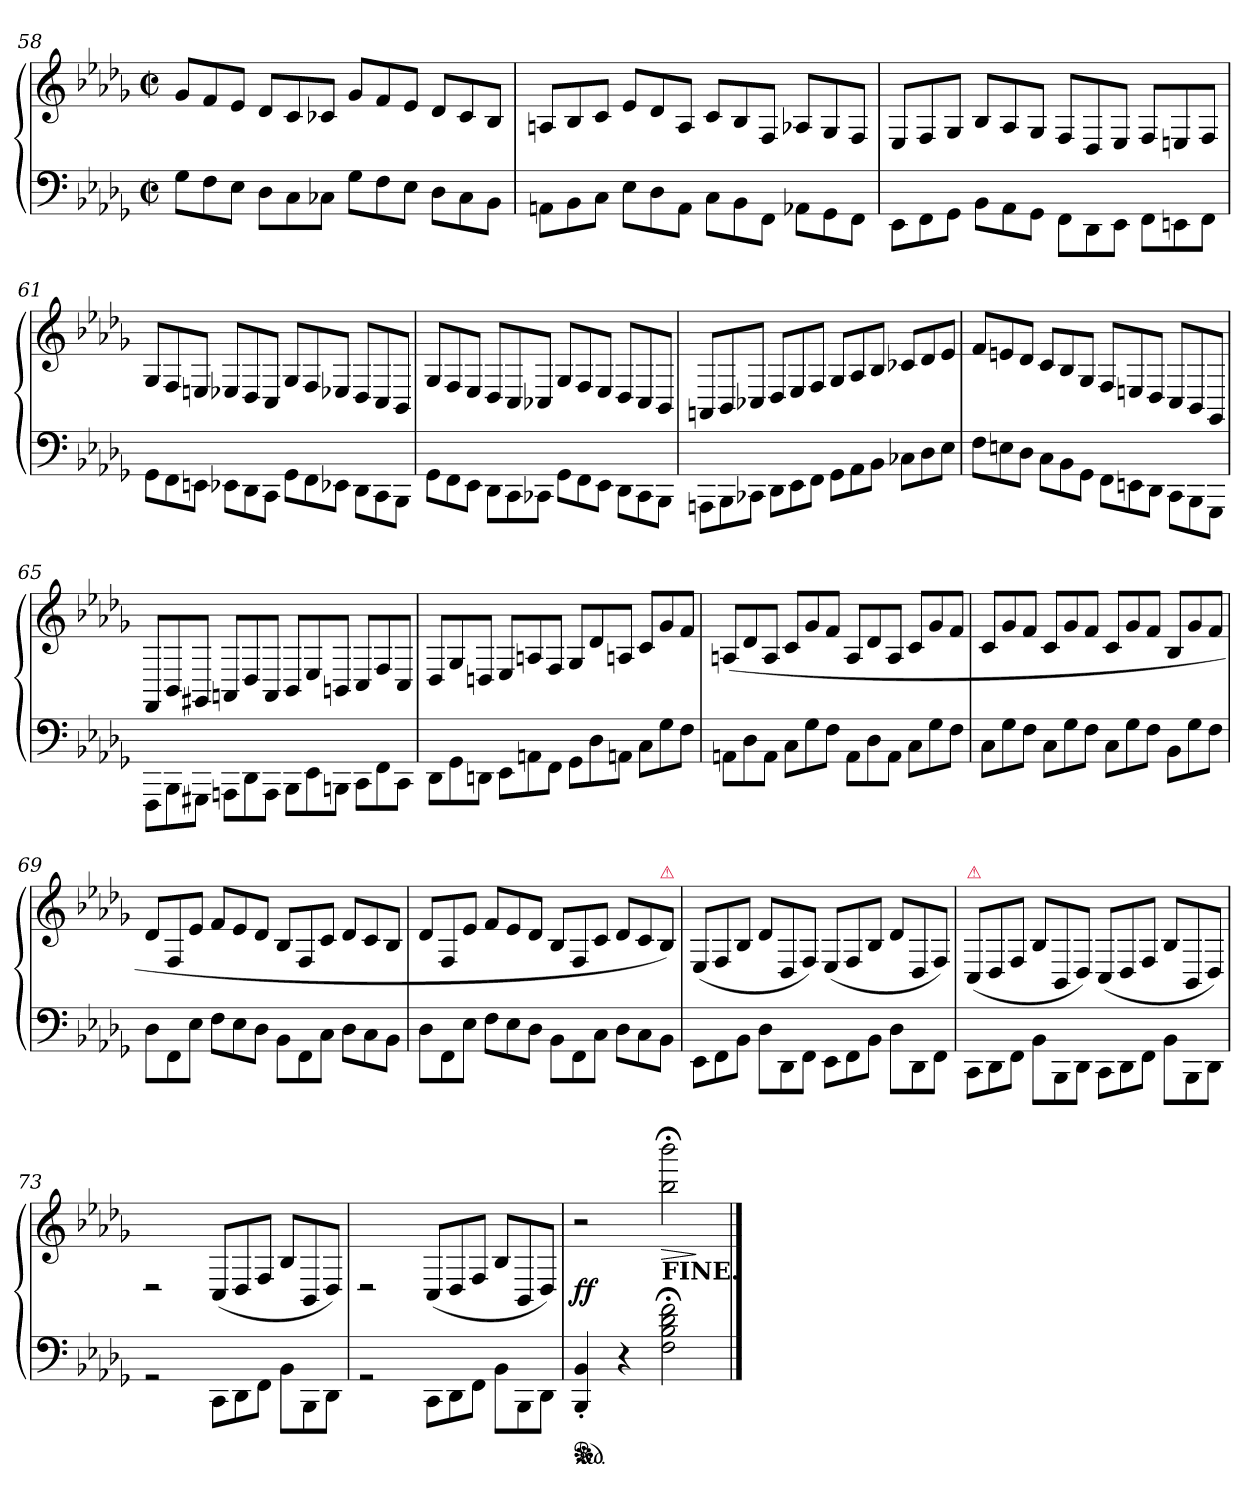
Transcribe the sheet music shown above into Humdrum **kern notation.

**kern	**kern	**dynam
*part1	*part1	*part1
*staff2	*staff1	*staff1/2
*clefF4	*clefG2	*
*k[b-e-a-d-g-]	*k[b-e-a-d-g-]	*
*M2/2	*M2/2	*
*met(c|)	*met(c|)	*
*Xtuplet	*Xtuplet	*
=58	=58	=58
12G-L	12g-L	.
12F	12f	.
12E-J	12e-J	.
12D-\L	12d-L	.
12C\	12c	.
12C-X\J	12c-XJ	.
12G-L	12g-L	.
12F	12f	.
12E-J	12e-J	.
12D-\L	12d-L	.
12C-\	12c-	.
12BB-\J	12B-J	.
=59	=59	=59
12AAn\L	12An/L	.
12BB-\	12B-/	.
12CJ	12cJ	.
12E-L	12e-L	.
12D-	12d-	.
12AA\J	12A/J	.
12CL	12cL	.
12BB-	12B-	.
12FF\J	12F/J	.
12AA-XL	12A-XL	.
12GG-\	12G-/	.
12FF\J	12F/J	.
=60	=60	=60
12EE-\L	12E-/L	.
12FF\	12F/	.
12GG-\J	12G-/J	.
12BB-\L	12B-/L	.
12AA-\	12A-/	.
12GG-\J	12G-/J	.
12FF\L	12F/L	.
12DD-\	12D-/	.
12EE-\J	12E-/J	.
12FF\L	12F/L	.
12EEn\	12En/	.
12FF\J	12F/J	.
=61	=61	=61
12GG-\L	12G-/L	.
12FF\	12F/	.
12EEn\J	12En/J	.
12EE-X\L	12E-X/L	.
12DD-\	12D-/	.
12CC\J	12C/J	.
12GG-\L	12G-/L	.
12FF\	12F/	.
12EE-XJ	12E-XJ	.
12DD-\L	12D-/L	.
12CC\	12C/	.
12BBB-\J	12BB-/J	.
=62	=62	=62
12GG-\L	12G-/L	.
12FF\	12F/	.
12EE-\J	12E-/J	.
12DD-\L	12D-/L	.
12CC\	12C/	.
12CC-X\J	12C-X/J	.
12GG-\L	12G-/L	.
12FF\	12F/	.
12EE-\J	12E-/J	.
12DD-\L	12D-/L	.
12CC-\	12C-/	.
12BBB-\J	12BB-/J	.
=63	=63	=63
12AAAn\L	12AAn/L	.
12BBB-\	12BB-/	.
12CC-X\J	12C-X/J	.
12DD-\L	12D-/L	.
12EE-\	12E-/	.
12FF\J	12F/J	.
12GG-\L	12G-/L	.
12AA-\	12A-/	.
12BB-\J	12B-/J	.
12C-XL	12c-XL	.
12D-	12d-	.
12E-J	12e-J	.
=64	=64	=64
12FL	12fL	.
12En	12en	.
12D-J	12d-J	.
12C\L	12c/L	.
12BB-\	12B-/	.
12GG-\J	12G-/J	.
12FF\L	12F/L	.
12EEn\	12En/	.
12DD-\J	12D-/J	.
12CC\L	12C/L	.
12BBB-\	12BB-/	.
12GGG-\J	12GG-/J	.
=65	=65	=65
12FFF\L	12FF/L	.
12BBB-\	12BB-/	.
12GGG#X\J	12GG#X/J	.
12AAAn\L	12AAn/L	.
12DD-\	12D-/	.
12AAA\J	12AA/J	.
12BBB-\L	12BB-/L	.
12EE-\	12E-/	.
12BBBn\J	12BBn/J	.
12CC\L	12C/L	.
12FF\	12F/	.
12CC\J	12C/J	.
=66	=66	=66
12DD-\L	12D-/L	.
12GG-\	12G-/	.
12DDn\J	12Dn/J	.
12EE-\L	12E-/L	.
12AAn\	12An/	.
12FF\J	12F/J	.
12GG-\L	12G-/L	.
12D-	12d-	.
12AAn\J	12An/J	.
12CL	12cL	.
12G-	12g-	.
12FJ	12fJ	.
=67	=67	=67
12AAn\L	(>12An/L	.
12D-	12d-	.
12AA\J	12A/J	.
12CL	12cL	.
12G-	12g-	.
12FJ	12fJ	.
12AA\L	12A/L	.
12D-	12d-	.
12AA\J	12A/J	.
12CL	12cL	.
12G-	12g-	.
12FJ	12fJ	.
=68	=68	=68
12CL	12cL	.
12G-	12g-	.
12FJ	12fJ	.
12CL	12cL	.
12G-	12g-	.
12FJ	12fJ	.
12CL	12cL	.
12G-	12g-	.
12FJ	12fJ	.
12BB-L	12B-L	.
12G-	12g-	.
12FJ	12fJ	.
=69	=69	=69
12D-L	12d-L	.
12FF\	12F/	.
12E-J	12e-J	.
12FL	12fL	.
12E-	12e-	.
12D-J	12d-J	.
12BB-\L	12B-/L	.
12FF\	12F/	.
12CJ	12cJ	.
12D-\L	12d-L	.
12C\	12c	.
12BB-\J	12B-J	.
=70	=70	=70
12D-L	12d-L	.
12FF\	12F/	.
12E-J	12e-J	.
12FL	12fL	.
12E-	12e-	.
12D-J	12d-J	.
12BB-\L	12B-/L	.
12FF\	12F/	.
12C\J	12c/J	.
12D-\L	12d-/L	.
12C\	12c/	.
!	!LO:TX:a:color=crimson:t=⚠	!
12BB-\J	12B-/J)	.
=71	=71	=71
12EE-\L	(>12E-/L	.
12FF\	12F/	.
12BB-\J	12B-/J	.
12D-L	12d-L	.
12DD-\	12D-/	.
12FF\J	12F/J)	.
12EE-\L	(>12E-/L	.
12FF\	12F/	.
12BB-\J	12B-/J	.
12D-L	12d-L	.
12DD-\	12D-/	.
12FF\J	12F/J)	.
=72	=72	=72
!	!LO:TX:a:color=crimson:t=⚠	!
12CC\L	(>12C/L	.
12DD-\	12D-/	.
12FF\J	12F/J	.
12BB-\L	12B-/L	.
12BBB-\	12BB-/	.
12DD-\J	12D-/J)	.
12CC\L	(>12C/L	.
12DD-\	12D-/	.
12FF\J	12F/J	.
12BB-\L	12B-/L	.
12BBB-\	12BB-/	.
12DD-\J	12D-/J)	.
=73	=73	=73
2rGG	2rD	.
12CC\L	(>12C/L	.
12DD-\	12D-/	.
12FF\J	12F/J	.
12BB-\L	12B-/L	.
12BBB-\	12BB-/	.
12DD-\J	12D-/J)	.
=74	=74	=74
2rGG	2rD	.
12CC\L	(>12C/L	.
12DD-\	12D-/	.
12FF\J	12F/J	.
12BB-\L	12B-/L	.
12BBB-\	12BB-/	.
12DD-\J	12D-/J)	.
=75	=75	=75
*ped	*	*
*Xped	*	*
4BBB-' 4BB-'	2r	ff
4r	.	.
!LO:TX:a:B:t=FINE.	!	!
2F; 2B-; 2d-; 2f;	2bb-;< 2bbb-;<	>
.	.	]
==	==	==
*-	*-	*-
